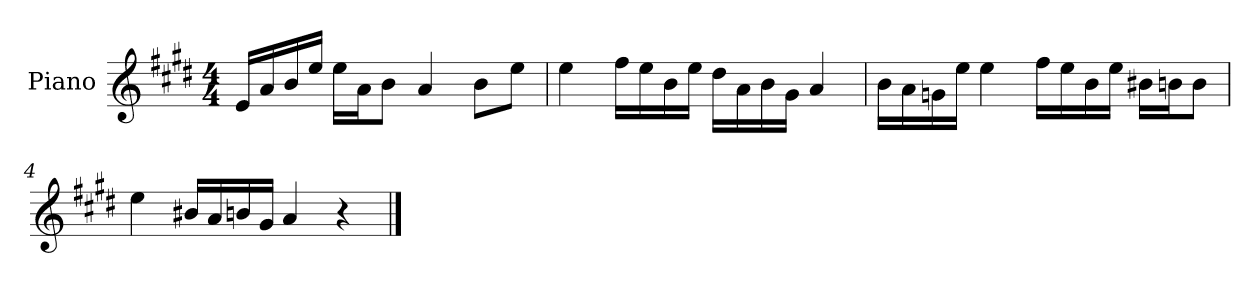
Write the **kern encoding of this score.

**kern
*part1
*staff1
*I"Piano
*I'P-no
*clefG2
*k[f#c#g#d#]
*M4/4
*MM90
=1
16e/LL
16a/
16b/
16ee/JJ
16ee\LL
16a\J
8b\J
4a/
8b\L
8ee\J
=2
4ee\
16ff#\LL
16ee\
16b\
16ee\JJ
16dd#\LL
16a\
16b\
16g#\JJ
4a/
=3
16b\LL
16a\
16gn\
16ee\JJ
4ee\
16ff#\LL
16ee\
16b\
16ee\JJ
16b#X\LL
16bn\J
8b\J
!!LO:LB:g=z
=4
4ee\
16b#X/LL
16a/
16bn/
16g#/JJ
4a/
4r
==
*-
